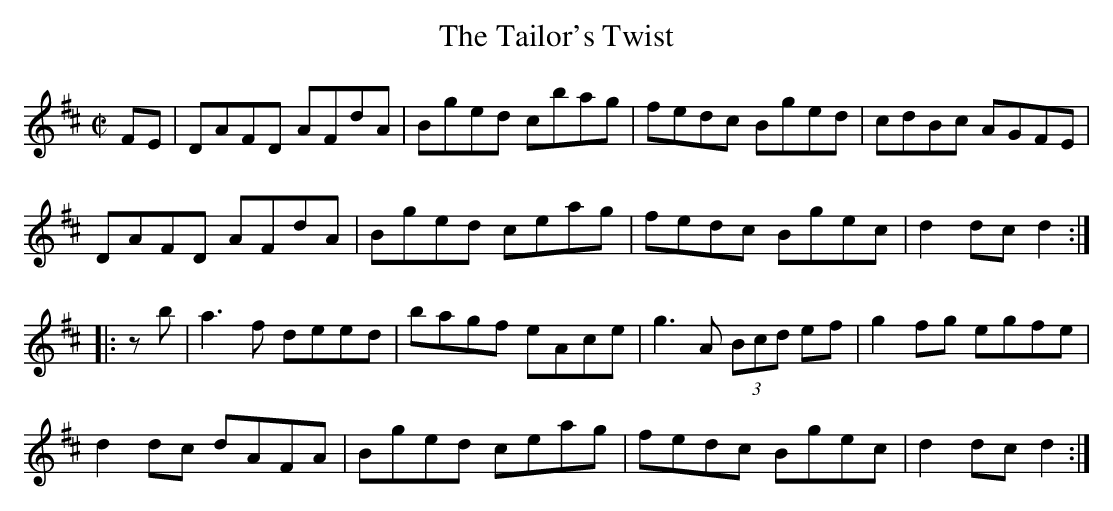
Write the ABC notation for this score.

X:1
T:Tailor's Twist, The
M:C|
K:D
FE|DAFD AFdA|Bged cbag|fedc Bged|cdBc AGFE|
DAFD AFdA|Bged ceag|fedc Bgec|d2dc d2:|
|:zb|a3f deed|bagf eAce|g3A (3Bcd ef|g2fg egfe|
d2dc dAFA|Bged ceag|fedc Bgec|d2dc d2:|
